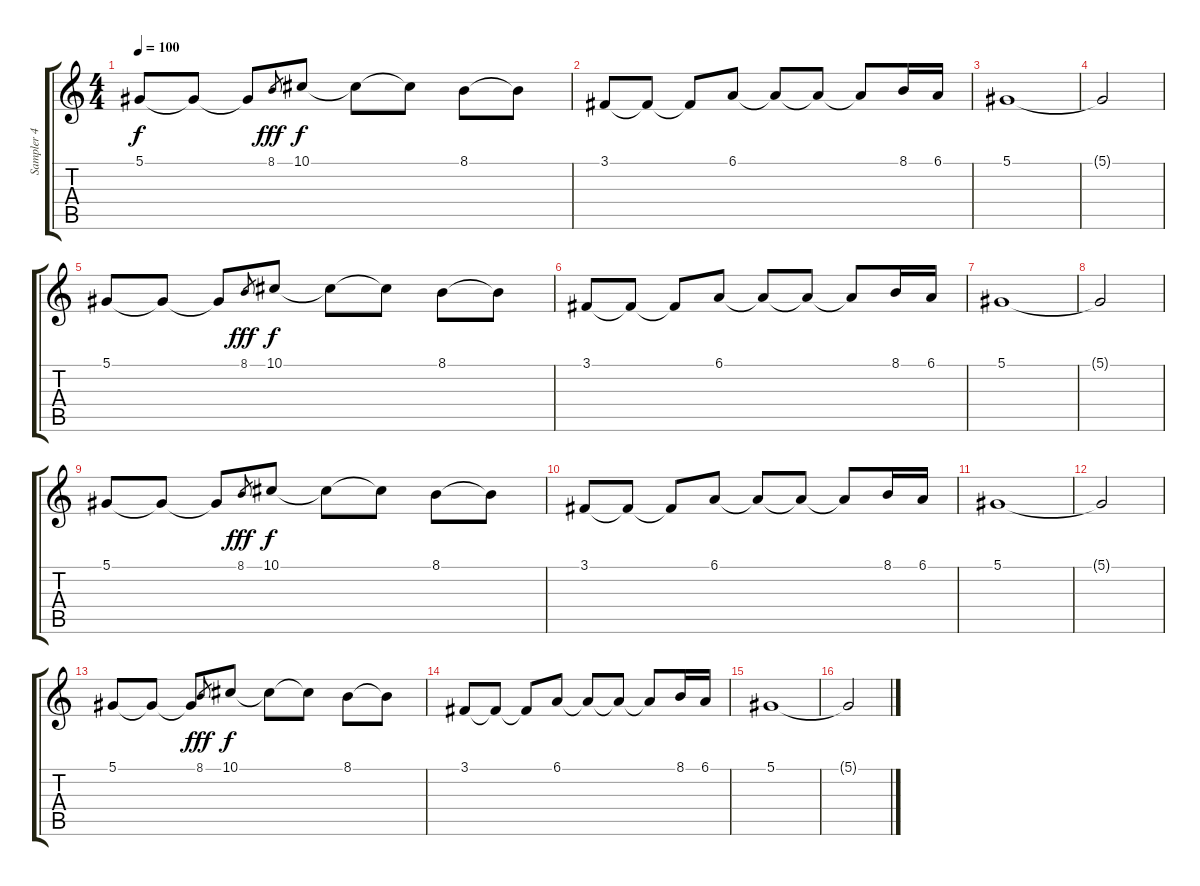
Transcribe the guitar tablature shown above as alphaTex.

\track ("Sampler 4" "Sampler 4") {instrument violin}
\staff {score tabs}
\tuning (Eb4 Bb3 Gb3 Db3 Ab2 Db2) {hide}
\ts (4 4)
\tempo 100
\clef g2
\ks c
5.1.8{dy f} 5.1{t}.8 5.1{t}.8 8.1.8{gr dy fff} 10.1.8{dy f} 10.1{t}.8 10.1{t}.8 8.1.8 8.1{t}.8 |
3.1.8 3.1{t}.8 3.1{t}.8 6.1.8 6.1{t}.8 6.1{t}.8 6.1{t}.8 8.1.16 6.1.16 |
5.1.1 |
5.1{t}.2 |
5.1.8 5.1{t}.8 5.1{t}.8 8.1.8{gr dy fff} 10.1.8{dy f} 10.1{t}.8 10.1{t}.8 8.1.8 8.1{t}.8 |
3.1.8 3.1{t}.8 3.1{t}.8 6.1.8 6.1{t}.8 6.1{t}.8 6.1{t}.8 8.1.16 6.1.16 |
5.1.1 |
5.1{t}.2 |
5.1.8 5.1{t}.8 5.1{t}.8 8.1.8{gr dy fff} 10.1.8{dy f} 10.1{t}.8 10.1{t}.8 8.1.8 8.1{t}.8 |
3.1.8 3.1{t}.8 3.1{t}.8 6.1.8 6.1{t}.8 6.1{t}.8 6.1{t}.8 8.1.16 6.1.16 |
5.1.1 |
5.1{t}.2 |
5.1.8 5.1{t}.8 5.1{t}.8 8.1.8{gr dy fff} 10.1.8{dy f} 10.1{t}.8 10.1{t}.8 8.1.8 8.1{t}.8 |
3.1.8 3.1{t}.8 3.1{t}.8 6.1.8 6.1{t}.8 6.1{t}.8 6.1{t}.8 8.1.16 6.1.16 |
5.1.1 |
5.1{t}.2
